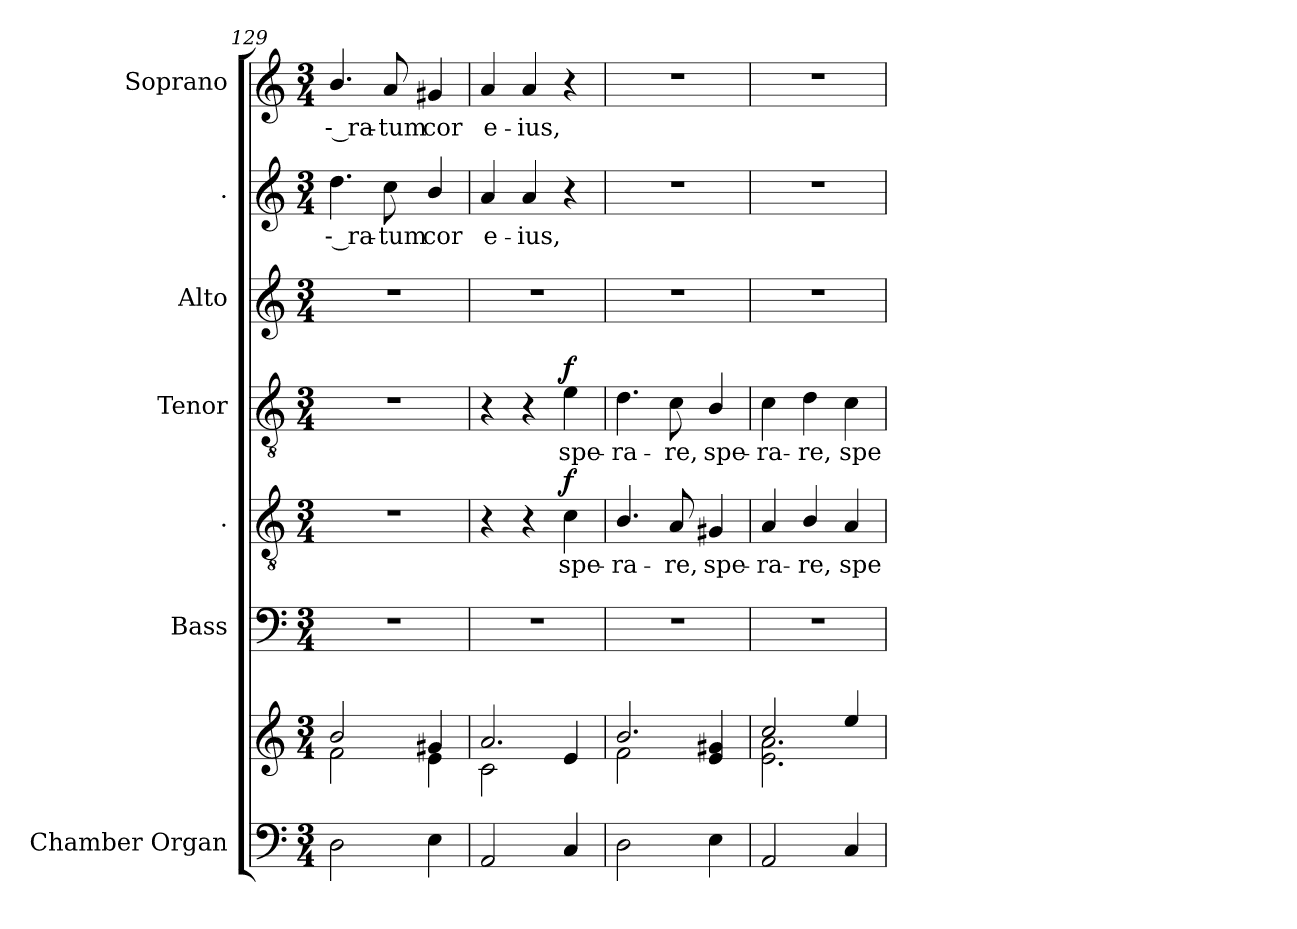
**kern	**kern	**kern	**kern	**text	**dynam	**kern	**text	**dynam	**kern	**kern	**text	**kern	**text
*part7	*part7	*part6	*part5	*part5	*part5	*part4	*part4	*part4	*part3	*part2	*part2	*part1	*part1
*staff8	*staff7	*staff6	*staff5	*staff5	*staff5	*staff4	*staff4	*staff4	*staff3	*staff2	*staff2	*staff1	*staff1
*I"Chamber  Organ	*	*I"Bass	*I".	*	*	*I"Tenor	*	*	*I"Alto	*I".	*	*I"Soprano	*
*I'Org.	*	*I'B.	*	*	*	*I'T.	*	*	*I'A.	*	*	*I'S.	*
!!LO:LB:g=z
*clefF4	*clefG2	*clefF4	*clefGv2	*	*	*clefGv2	*	*	*clefG2	*clefG2	*	*clefG2	*
*	*	*	*ITrd7c12	*	*	*ITrd7c12	*	*	*	*	*	*	*
*k[]	*k[]	*k[]	*k[]	*	*	*k[]	*	*	*k[]	*k[]	*	*k[]	*
*C:	*C:	*C:	*C:	*	*	*C:	*	*	*C:	*C:	*	*C:	*
*M3/4	*M3/4	*M3/4	*M3/4	*	*	*M3/4	*	*	*M3/4	*M3/4	*	*M3/4	*
=129	=129	=129	=129	=129	=129	=129	=129	=129	=129	=129	=129	=129	=129
*	*^	*	*	*	*	*	*	*	*	*	*	*	*
!	!	!	!LO:N:vis=1	!LO:N:vis=1	!	!	!LO:N:vis=1	!	!	!LO:N:vis=1	!	!	!	!
!	!	!	!	!	!	!	!	!	!	!	!	!LO:LY:b:color=#000000	!	!
!	!	!	!	!	!	!	!	!	!	!	!	!	!	!LO:LY:b:color=#000000
2Di\	2bi/	2fi\	2.r	2.r	.	.	2.r	.	.	2.r	4.ddi\	-- ra-	4.bi/	-- ra-
!	!	!	!	!	!	!	!	!	!	!	!	!LO:LY:b:color=#000000	!	!
!	!	!	!	!	!	!	!	!	!	!	!	!	!	!LO:LY:b:color=#000000
.	.	.	.	.	.	.	.	.	.	.	8cci\	-tum	8ai/	-tum
!	!	!	!	!	!	!	!	!	!	!	!	!LO:LY:b:color=#000000	!	!
!	!	!	!	!	!	!	!	!	!	!	!	!	!	!LO:LY:b:color=#000000
4Ei\	4g#Xi/	4ei\	.	.	.	.	.	.	.	.	4bi/	cor	4g#Xi/	cor
=130	=130	=130	=130	=130	=130	=130	=130	=130	=130	=130	=130	=130	=130	=130
!	!	!	!LO:N:vis=1	!	!	!	!	!	!	!LO:N:vis=1	!	!	!	!
!	!	!	!	!	!	!	!	!	!	!	!	!LO:LY:b:color=#000000	!	!
!	!	!	!	!	!	!	!	!	!	!	!	!	!	!LO:LY:b:color=#000000
2AAi/	2.ai/	2ci\	2.r	4r	.	.	4r	.	.	2.r	4ai/	e-	4ai/	e-
!	!	!	!	!	!	!	!	!	!	!	!	!LO:LY:b:color=#000000	!	!
!	!	!	!	!	!	!	!	!	!	!	!	!	!	!LO:LY:b:color=#000000
.	.	.	.	4r	.	.	4r	.	.	.	4ai/	-ius,	4ai/	-ius,
!	!	!	!	!	!LO:LY:b:color=#000000	!	!	!	!	!	!	!	!	!
!	!	!	!	!	!	!	!	!LO:LY:b:color=#000000	!	!	!	!	!	!
4Ci/	.	4ei/	.	4Ci\	spe-	f	4Ei\	spe-	f	.	4r	.	4r	.
=131	=131	=131	=131	=131	=131	=131	=131	=131	=131	=131	=131	=131	=131	=131
!	!	!	!LO:N:vis=1	!	!	!	!	!	!	!	!	!	!	!
!	!	!	!	!	!LO:LY:b:color=#000000	!	!	!	!	!	!	!	!	!
!	!	!	!	!	!	!	!	!LO:LY:b:color=#000000	!	!LO:N:vis=1	!LO:N:vis=1	!	!LO:N:vis=1	!
2Di\	2.bi/	2fi\	2.r	4.BBi/	-ra-	.	4.Di\	-ra-	.	2.r	2.r	.	2.r	.
!	!	!	!	!	!LO:LY:b:color=#000000	!	!	!	!	!	!	!	!	!
!	!	!	!	!	!	!	!	!LO:LY:b:color=#000000	!	!	!	!	!	!
.	.	.	.	8AAi/	-re,	.	8Ci\	-re,	.	.	.	.	.	.
!	!	!	!	!	!LO:LY:b:color=#000000	!	!	!	!	!	!	!	!	!
!	!	!	!	!	!	!	!	!LO:LY:b:color=#000000	!	!	!	!	!	!
4Ei\	.	4ei/ 4g#Xi	.	4GG#Xi/	spe-	.	4BBi/	spe-	.	.	.	.	.	.
=132	=132	=132	=132	=132	=132	=132	=132	=132	=132	=132	=132	=132	=132	=132
!	!	!	!LO:N:vis=1	!	!	!	!	!	!	!	!	!	!	!
!	!	!	!	!	!LO:LY:b:color=#000000	!	!	!	!	!	!	!	!	!
!	!	!	!	!	!	!	!	!LO:LY:b:color=#000000	!	!LO:N:vis=1	!LO:N:vis=1	!	!LO:N:vis=1	!
2AAi/	2cci/	2.ei\ 2.ai	2.r	4AAi/	-ra-	.	4Ci\	-ra-	.	2.r	2.r	.	2.r	.
!	!	!	!	!	!LO:LY:b:color=#000000	!	!	!	!	!	!	!	!	!
!	!	!	!	!	!	!	!	!LO:LY:b:color=#000000	!	!	!	!	!	!
.	.	.	.	4BBi/	-re,	.	4Di\	-re,	.	.	.	.	.	.
!	!	!	!	!	!LO:LY:b:color=#000000	!	!	!	!	!	!	!	!	!
!	!	!	!	!	!	!	!	!LO:LY:b:color=#000000	!	!	!	!	!	!
4Ci/	4eei/	.	.	4AAi/	spe-	.	4Ci\	spe-	.	.	.	.	.	.
*	*v	*v	*	*	*	*	*	*	*	*	*	*	*	*
=	=	=	=	=	=	=	=	=	=	=	=	=	=
*-	*-	*-	*-	*-	*-	*-	*-	*-	*-	*-	*-	*-	*-
